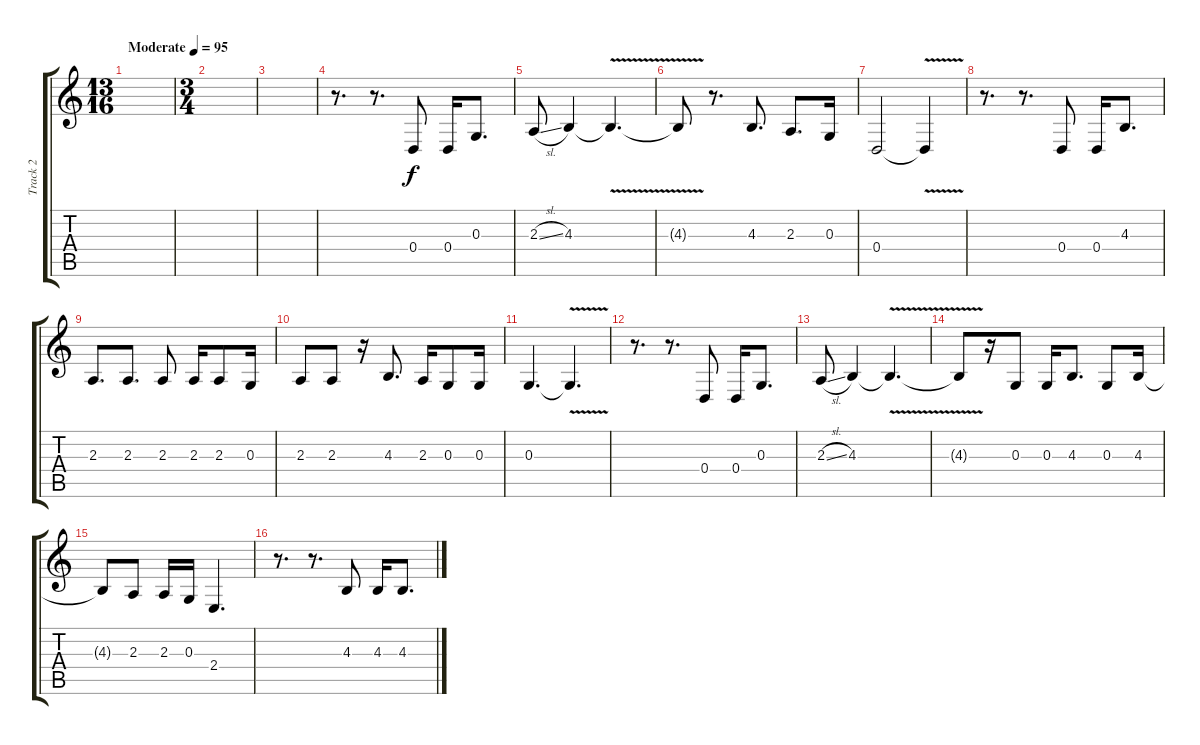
\track ("Track 2" "Track 2") {instrument clarinet}
\staff {score tabs}
\tuning (E4 B3 G3 D3 A2 E2) {hide}
\ts (13 16)
\tempo (95 "Moderate")
\clef g2
\ks c
|
\ts (3 4)
|
|
r.8{d} r.8{d} 0.4.8 0.4.16 0.3.8{d} |
2.3{sl}.8 4.3.4 4.3{v t}.4{d} |
4.3{t}.8 r.8{d} 4.3.8{d} 2.3.8{d} 0.3.16 |
0.4.2 0.4{v t}.4 |
r.8{d} r.8{d} 0.4.8 0.4.16 4.3.8{d} |
2.3.8{d} 2.3.8{d} 2.3.8 2.3.16 2.3.8 0.3.16 |
2.3.8 2.3.8 r.16 4.3.8{d} 2.3.16 0.3.8 0.3.16 |
0.3.4{d} 0.3{v t}.4{d} |
r.8{d} r.8{d} 0.4.8 0.4.16 0.3.8{d} |
2.3{sl}.8 4.3.4 4.3{v t}.4{d} |
4.3{t}.8 r.16 0.3.8 0.3.16 4.3.8{d} 0.3.8 4.3.16 |
4.3{t}.8 2.3.8 2.3.16 0.3.16 2.4.4{d} |
r.8{d} r.8{d} 4.3.8 4.3.16 4.3.8{d}
